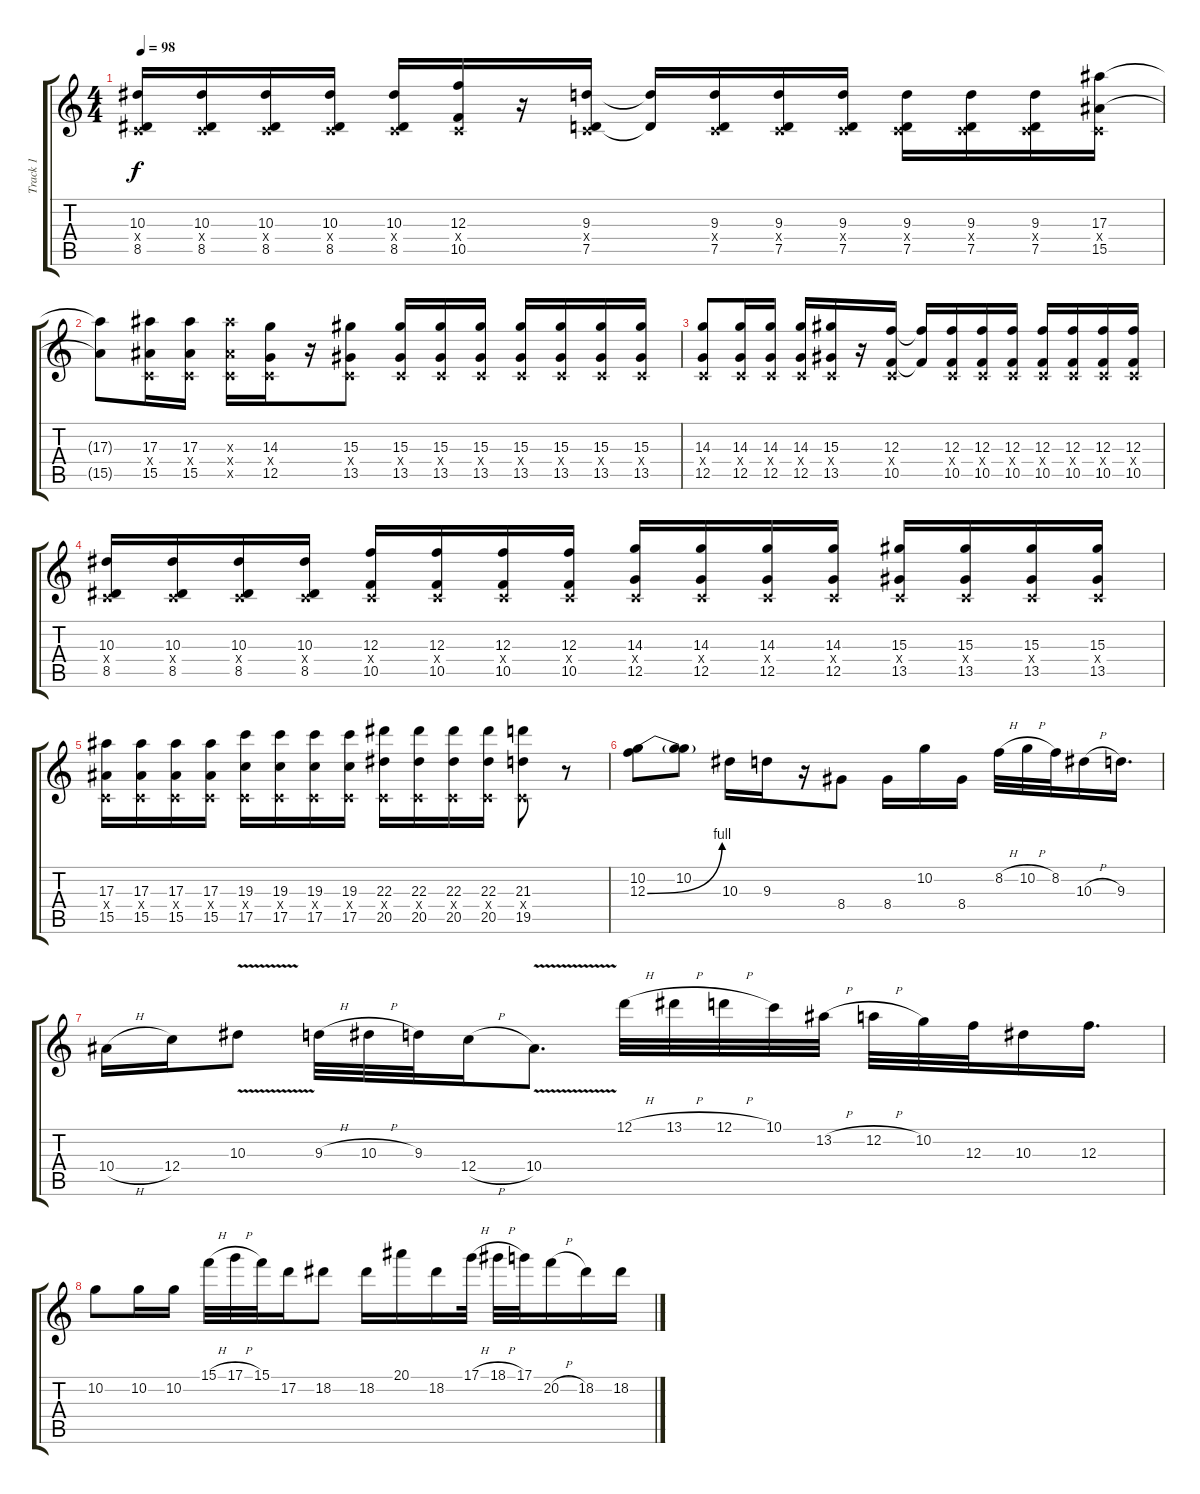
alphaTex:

\track ("Track 1" "Track 1") {instrument overdrivenguitar}
\staff {score tabs}
\tuning (D4 A3 F3 C3 G2 C2) {hide}
\ts (4 4)
\tempo 98
\clef g2
\ks c
(10.3 0.4{x} 8.5).16{dy f} (10.3 0.4{x} 8.5).16 (10.3 0.4{x} 8.5).16 (10.3 0.4{x} 8.5).16 (10.3 0.4{x} 8.5).16 (12.3 0.4{x} 10.5).16 r.16 (9.3 0.4{x} 7.5).16 (9.3{t} 7.5{t}).16 (9.3 0.4{x} 7.5).16 (9.3 0.4{x} 7.5).16 (9.3 0.4{x} 7.5).16 (9.3 0.4{x} 7.5).16 (9.3 0.4{x} 7.5).16 (9.3 0.4{x} 7.5).16 (17.3 0.4{x} 15.5).16 |
(17.3{t} 15.5{t}).8 (17.3 0.4{x} 15.5).16 (17.3 0.4{x} 15.5).16 (17.3{x} 0.4{x} 15.5{x}).16 (14.3 0.4{x} 12.5).16 r.16 (15.3 0.4{x} 13.5).8 (15.3 0.4{x} 13.5).16 (15.3 0.4{x} 13.5).16 (15.3 0.4{x} 13.5).16 (15.3 0.4{x} 13.5).16 (15.3 0.4{x} 13.5).16 (15.3 0.4{x} 13.5).16 (15.3 0.4{x} 13.5).16 |
(14.3 0.4{x} 12.5).8 (14.3 0.4{x} 12.5).16 (14.3 0.4{x} 12.5).16 (14.3 0.4{x} 12.5).16 (15.3 0.4{x} 13.5).16 r.16 (12.3 0.4{x} 10.5).16 (12.3{t} 10.5{t}).16 (12.3 0.4{x} 10.5).16 (12.3 0.4{x} 10.5).16 (12.3 0.4{x} 10.5).16 (12.3 0.4{x} 10.5).16 (12.3 0.4{x} 10.5).16 (12.3 0.4{x} 10.5).16 (12.3 0.4{x} 10.5).16 |
(10.3 0.4{x} 8.5).16 (10.3 0.4{x} 8.5).16 (10.3 0.4{x} 8.5).16 (10.3 0.4{x} 8.5).16 (12.3 0.4{x} 10.5).16 (12.3 0.4{x} 10.5).16 (12.3 0.4{x} 10.5).16 (12.3 0.4{x} 10.5).16 (14.3 0.4{x} 12.5).16 (14.3 0.4{x} 12.5).16 (14.3 0.4{x} 12.5).16 (14.3 0.4{x} 12.5).16 (15.3 0.4{x} 13.5).16 (15.3 0.4{x} 13.5).16 (15.3 0.4{x} 13.5).16 (15.3 0.4{x} 13.5).16 |
(17.3 0.4{x} 15.5).16 (17.3 0.4{x} 15.5).16 (17.3 0.4{x} 15.5).16 (17.3 0.4{x} 15.5).16 (19.3 0.4{x} 17.5).16 (19.3 0.4{x} 17.5).16 (19.3 0.4{x} 17.5).16 (19.3 0.4{x} 17.5).16 (22.3 0.4{x} 20.5).16 (22.3 0.4{x} 20.5).16 (22.3 0.4{x} 20.5).16 (22.3 0.4{x} 20.5).16 (21.3 0.4{x} 19.5).8 r.8 |
(10.2 12.3{be (bend 0 0 60 4)}).8 (10.2 12.3{t}).8 10.3.16 9.3.16 r.16 8.4.8 8.4.16 10.2.16 8.4.16 8.2{h}.32 10.2{h}.32 8.2.32 10.3{h}.16 9.3.16{d} |
10.4{h}.16 12.4.16 10.3{v}.8 9.3{h}.32 10.3{h}.32 9.3.32 12.4{h}.16 10.4{v}.8{d} 12.1{h}.32 13.1{h}.32 12.1{h}.32 10.1.32 13.2{h}.32 12.2{h}.32 10.2.32 12.3.32 10.3.16 12.3.16{d} |
10.2.8 10.2.16 10.2.16 15.1{h}.32 17.1{h}.32 15.1.32 17.2.16 18.2.8 18.2.16 20.1.16 18.2.16 17.1{h}.32 18.1{h}.32 17.1.32 20.2{h}.16 18.2.16 18.2.16
